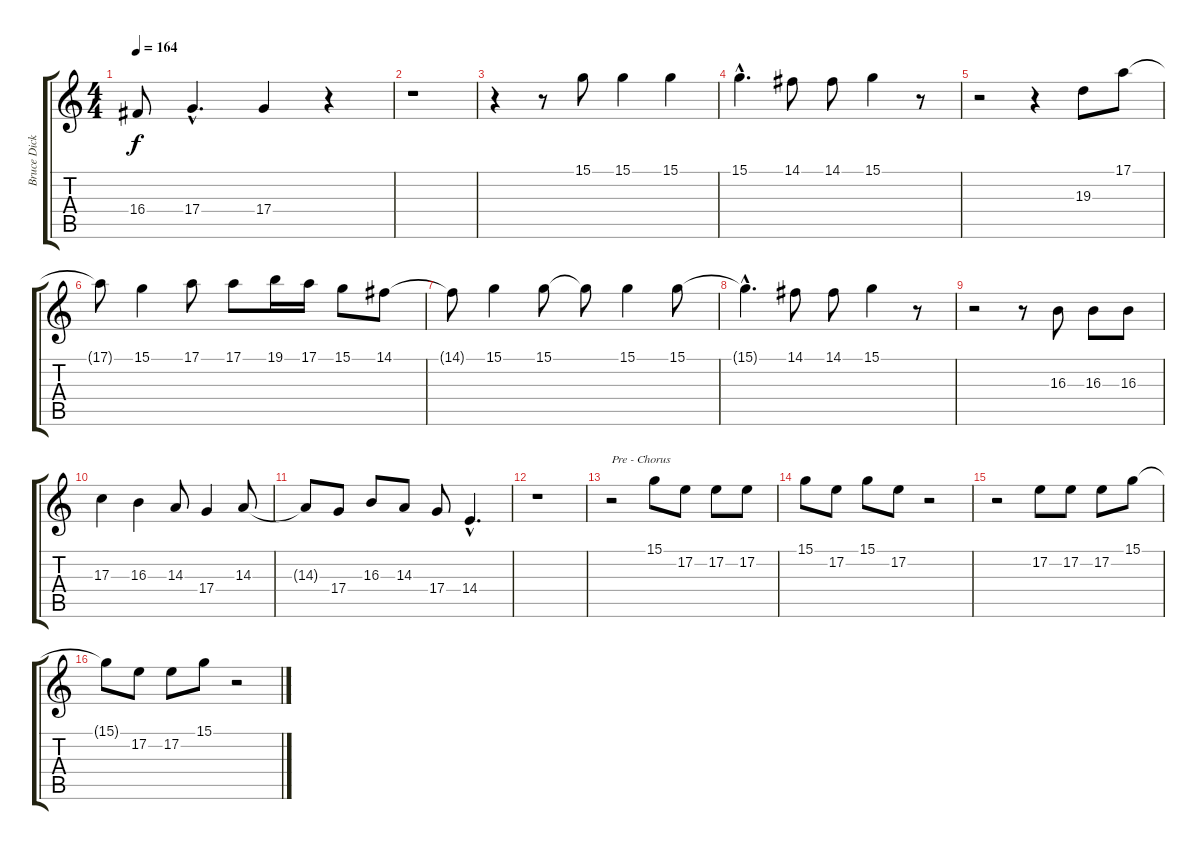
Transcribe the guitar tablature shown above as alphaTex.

\track ("Bruce Dickinson (Voice)" "Bruce Dick") {instrument cello}
\staff {score tabs}
\tuning (E4 B3 G3 D3 A2 E2) {hide}
\ts (4 4)
\tempo 164
\clef g2
\ks c
16.4.8{dy f} 17.4{hac}.4{d} 17.4.4 r.4 |
r.1 |
r.4 r.8 15.1.8 15.1.4 15.1.4 |
15.1{hac}.4{d} 14.1.8 14.1.8 15.1.4 r.8 |
r.2 r.4 19.3.8 17.1.8 |
17.1{t}.8 15.1.4 17.1.8 17.1.8 19.1.16 17.1.16 15.1.8 14.1.8 |
14.1{t}.8 15.1.4 15.1.8 15.1{t}.8 15.1.4 15.1.8 |
15.1{hac t}.4{d} 14.1.8 14.1.8 15.1.4 r.8 |
r.2 r.8 16.3.8 16.3.8 16.3.8 |
17.3.4 16.3.4 14.3.8 17.4.4 14.3.8 |
14.3{t}.8 17.4.8 16.3.8 14.3.8 17.4.8 14.4{hac}.4{d} |
r.1 |
r.2{txt "Pre - Chorus"} 15.1.8 17.2.8 17.2.8 17.2.8 |
15.1.8 17.2.8 15.1.8 17.2.8 r.2 |
r.2 17.2.8 17.2.8 17.2.8 15.1.8 |
15.1{t}.8 17.2.8 17.2.8 15.1.8 r.2
